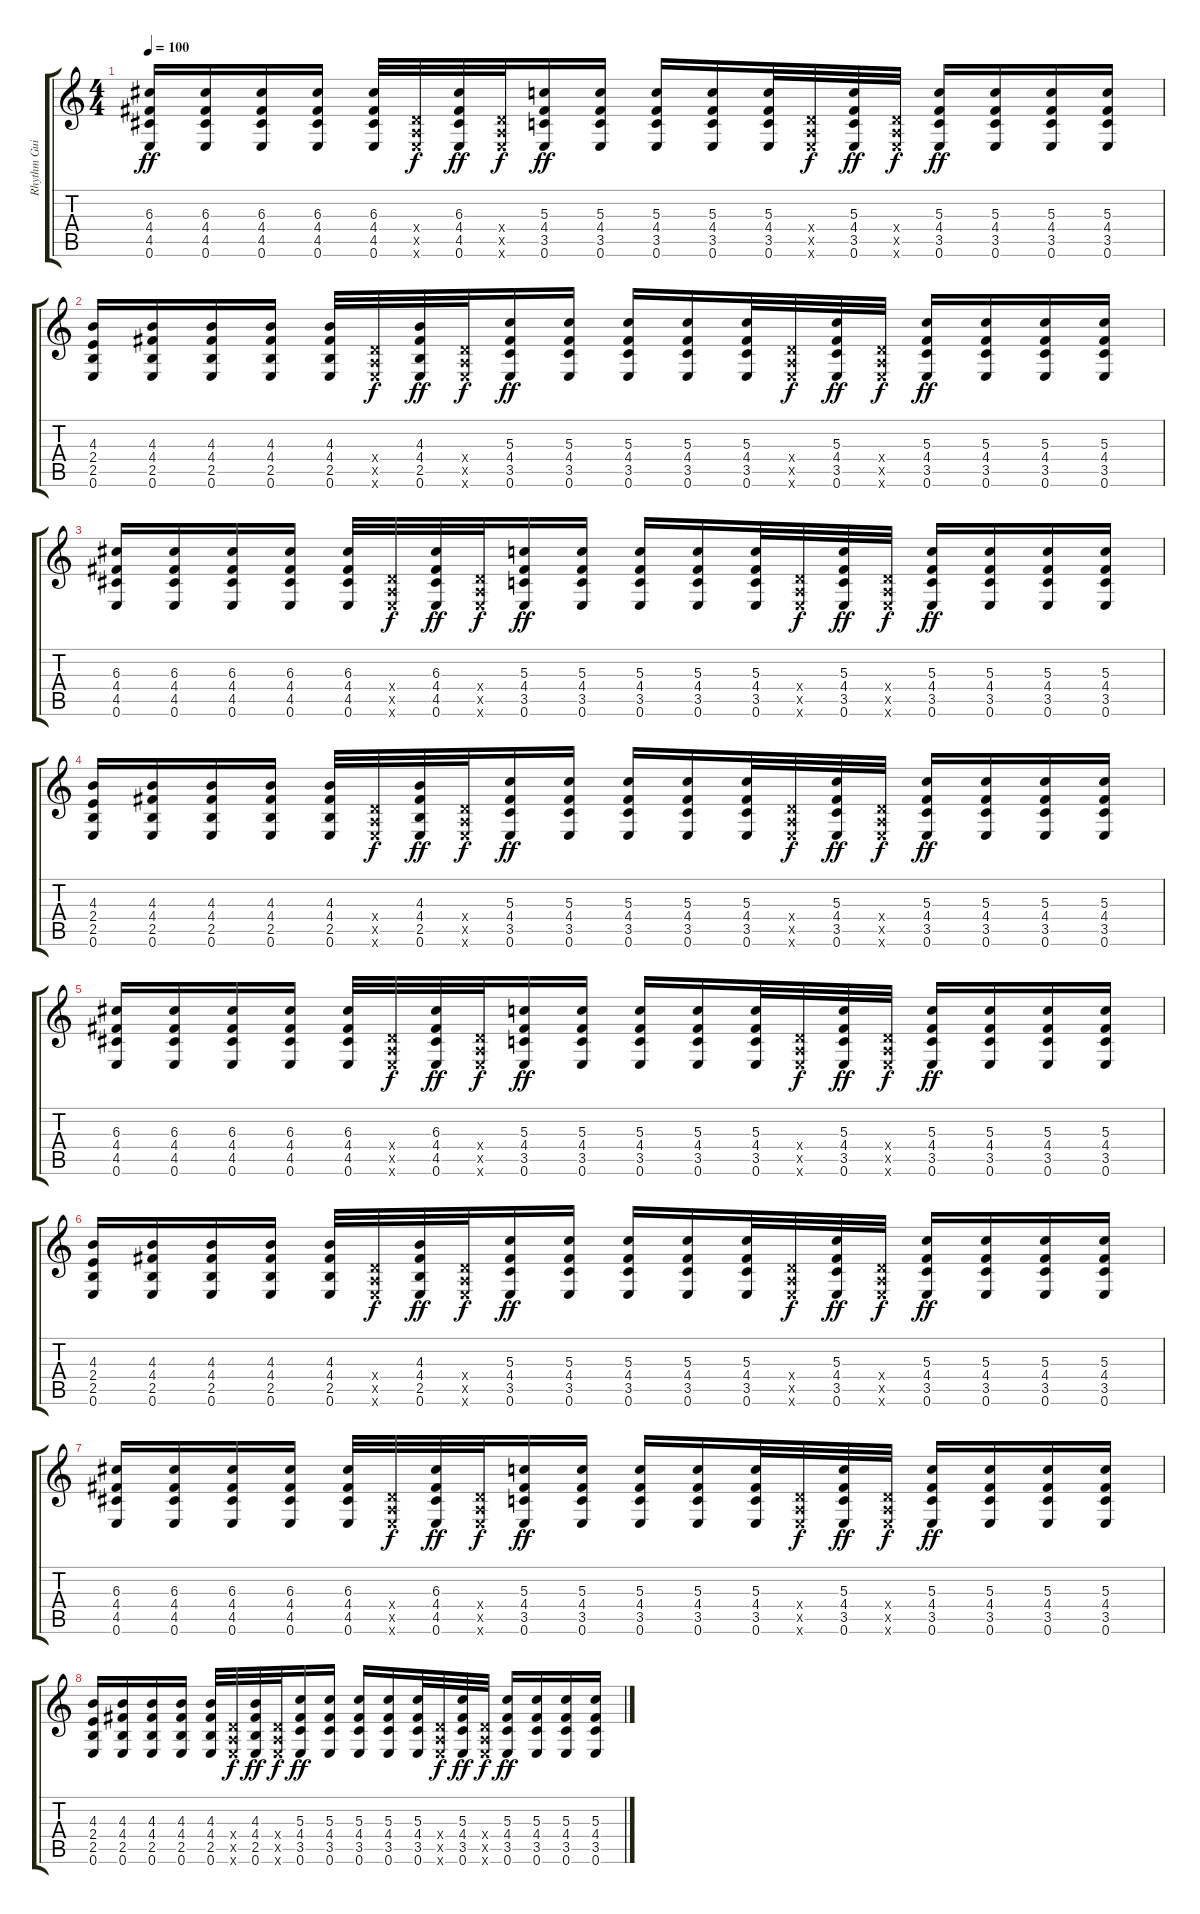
\track ("Rhythm Guitar I" "Rhythm Gui") {instrument distortionguitar}
\staff {score tabs}
\tuning (E4 B3 G3 D3 A2 E2) {hide}
\ts (4 4)
\tempo 100
\clef g2
\ks c
(6.3 4.4 4.5 0.6).16{dy ff} (6.3 4.4 4.5 0.6).16 (6.3 4.4 4.5 0.6).16 (6.3 4.4 4.5 0.6).16 (6.3 4.4 4.5 0.6).32 (0.4{x} 0.5{x} 0.6{x}).32{dy f} (6.3 4.4 4.5 0.6).32{dy ff} (0.4{x} 0.5{x} 0.6{x}).32{dy f} (5.3 4.4 3.5 0.6).16{dy ff} (5.3 4.4 3.5 0.6).16 (5.3 4.4 3.5 0.6).16 (5.3 4.4 3.5 0.6).16 (5.3 4.4 3.5 0.6).32 (0.4{x} 0.5{x} 0.6{x}).32{dy f} (5.3 4.4 3.5 0.6).32{dy ff} (0.4{x} 0.5{x} 0.6{x}).32{dy f} (5.3 4.4 3.5 0.6).16{dy ff} (5.3 4.4 3.5 0.6).16 (5.3 4.4 3.5 0.6).16 (5.3 4.4 3.5 0.6).16 |
(4.3 2.4 2.5 0.6).16 (4.3 4.4 2.5 0.6).16 (4.3 4.4 2.5 0.6).16 (4.3 4.4 2.5 0.6).16 (4.3 4.4 2.5 0.6).32 (0.4{x} 0.5{x} 0.6{x}).32{dy f} (4.3 4.4 2.5 0.6).32{dy ff} (0.4{x} 0.5{x} 0.6{x}).32{dy f} (5.3 4.4 3.5 0.6).16{dy ff} (5.3 4.4 3.5 0.6).16 (5.3 4.4 3.5 0.6).16 (5.3 4.4 3.5 0.6).16 (5.3 4.4 3.5 0.6).32 (0.4{x} 0.5{x} 0.6{x}).32{dy f} (5.3 4.4 3.5 0.6).32{dy ff} (0.4{x} 0.5{x} 0.6{x}).32{dy f} (5.3 4.4 3.5 0.6).16{dy ff} (5.3 4.4 3.5 0.6).16 (5.3 4.4 3.5 0.6).16 (5.3 4.4 3.5 0.6).16 |
(6.3 4.4 4.5 0.6).16 (6.3 4.4 4.5 0.6).16 (6.3 4.4 4.5 0.6).16 (6.3 4.4 4.5 0.6).16 (6.3 4.4 4.5 0.6).32 (0.4{x} 0.5{x} 0.6{x}).32{dy f} (6.3 4.4 4.5 0.6).32{dy ff} (0.4{x} 0.5{x} 0.6{x}).32{dy f} (5.3 4.4 3.5 0.6).16{dy ff} (5.3 4.4 3.5 0.6).16 (5.3 4.4 3.5 0.6).16 (5.3 4.4 3.5 0.6).16 (5.3 4.4 3.5 0.6).32 (0.4{x} 0.5{x} 0.6{x}).32{dy f} (5.3 4.4 3.5 0.6).32{dy ff} (0.4{x} 0.5{x} 0.6{x}).32{dy f} (5.3 4.4 3.5 0.6).16{dy ff} (5.3 4.4 3.5 0.6).16 (5.3 4.4 3.5 0.6).16 (5.3 4.4 3.5 0.6).16 |
(4.3 2.4 2.5 0.6).16 (4.3 4.4 2.5 0.6).16 (4.3 4.4 2.5 0.6).16 (4.3 4.4 2.5 0.6).16 (4.3 4.4 2.5 0.6).32 (0.4{x} 0.5{x} 0.6{x}).32{dy f} (4.3 4.4 2.5 0.6).32{dy ff} (0.4{x} 0.5{x} 0.6{x}).32{dy f} (5.3 4.4 3.5 0.6).16{dy ff} (5.3 4.4 3.5 0.6).16 (5.3 4.4 3.5 0.6).16 (5.3 4.4 3.5 0.6).16 (5.3 4.4 3.5 0.6).32 (0.4{x} 0.5{x} 0.6{x}).32{dy f} (5.3 4.4 3.5 0.6).32{dy ff} (0.4{x} 0.5{x} 0.6{x}).32{dy f} (5.3 4.4 3.5 0.6).16{dy ff} (5.3 4.4 3.5 0.6).16 (5.3 4.4 3.5 0.6).16 (5.3 4.4 3.5 0.6).16 |
(6.3 4.4 4.5 0.6).16 (6.3 4.4 4.5 0.6).16 (6.3 4.4 4.5 0.6).16 (6.3 4.4 4.5 0.6).16 (6.3 4.4 4.5 0.6).32 (0.4{x} 0.5{x} 0.6{x}).32{dy f} (6.3 4.4 4.5 0.6).32{dy ff} (0.4{x} 0.5{x} 0.6{x}).32{dy f} (5.3 4.4 3.5 0.6).16{dy ff} (5.3 4.4 3.5 0.6).16 (5.3 4.4 3.5 0.6).16 (5.3 4.4 3.5 0.6).16 (5.3 4.4 3.5 0.6).32 (0.4{x} 0.5{x} 0.6{x}).32{dy f} (5.3 4.4 3.5 0.6).32{dy ff} (0.4{x} 0.5{x} 0.6{x}).32{dy f} (5.3 4.4 3.5 0.6).16{dy ff} (5.3 4.4 3.5 0.6).16 (5.3 4.4 3.5 0.6).16 (5.3 4.4 3.5 0.6).16 |
(4.3 2.4 2.5 0.6).16 (4.3 4.4 2.5 0.6).16 (4.3 4.4 2.5 0.6).16 (4.3 4.4 2.5 0.6).16 (4.3 4.4 2.5 0.6).32 (0.4{x} 0.5{x} 0.6{x}).32{dy f} (4.3 4.4 2.5 0.6).32{dy ff} (0.4{x} 0.5{x} 0.6{x}).32{dy f} (5.3 4.4 3.5 0.6).16{dy ff} (5.3 4.4 3.5 0.6).16 (5.3 4.4 3.5 0.6).16 (5.3 4.4 3.5 0.6).16 (5.3 4.4 3.5 0.6).32 (0.4{x} 0.5{x} 0.6{x}).32{dy f} (5.3 4.4 3.5 0.6).32{dy ff} (0.4{x} 0.5{x} 0.6{x}).32{dy f} (5.3 4.4 3.5 0.6).16{dy ff} (5.3 4.4 3.5 0.6).16 (5.3 4.4 3.5 0.6).16 (5.3 4.4 3.5 0.6).16 |
(6.3 4.4 4.5 0.6).16 (6.3 4.4 4.5 0.6).16 (6.3 4.4 4.5 0.6).16 (6.3 4.4 4.5 0.6).16 (6.3 4.4 4.5 0.6).32 (0.4{x} 0.5{x} 0.6{x}).32{dy f} (6.3 4.4 4.5 0.6).32{dy ff} (0.4{x} 0.5{x} 0.6{x}).32{dy f} (5.3 4.4 3.5 0.6).16{dy ff} (5.3 4.4 3.5 0.6).16 (5.3 4.4 3.5 0.6).16 (5.3 4.4 3.5 0.6).16 (5.3 4.4 3.5 0.6).32 (0.4{x} 0.5{x} 0.6{x}).32{dy f} (5.3 4.4 3.5 0.6).32{dy ff} (0.4{x} 0.5{x} 0.6{x}).32{dy f} (5.3 4.4 3.5 0.6).16{dy ff} (5.3 4.4 3.5 0.6).16 (5.3 4.4 3.5 0.6).16 (5.3 4.4 3.5 0.6).16 |
(4.3 2.4 2.5 0.6).16 (4.3 4.4 2.5 0.6).16 (4.3 4.4 2.5 0.6).16 (4.3 4.4 2.5 0.6).16 (4.3 4.4 2.5 0.6).32 (0.4{x} 0.5{x} 0.6{x}).32{dy f} (4.3 4.4 2.5 0.6).32{dy ff} (0.4{x} 0.5{x} 0.6{x}).32{dy f} (5.3 4.4 3.5 0.6).16{dy ff} (5.3 4.4 3.5 0.6).16 (5.3 4.4 3.5 0.6).16 (5.3 4.4 3.5 0.6).16 (5.3 4.4 3.5 0.6).32 (0.4{x} 0.5{x} 0.6{x}).32{dy f} (5.3 4.4 3.5 0.6).32{dy ff} (0.4{x} 0.5{x} 0.6{x}).32{dy f} (5.3 4.4 3.5 0.6).16{dy ff} (5.3 4.4 3.5 0.6).16 (5.3 4.4 3.5 0.6).16 (5.3 4.4 3.5 0.6).16
